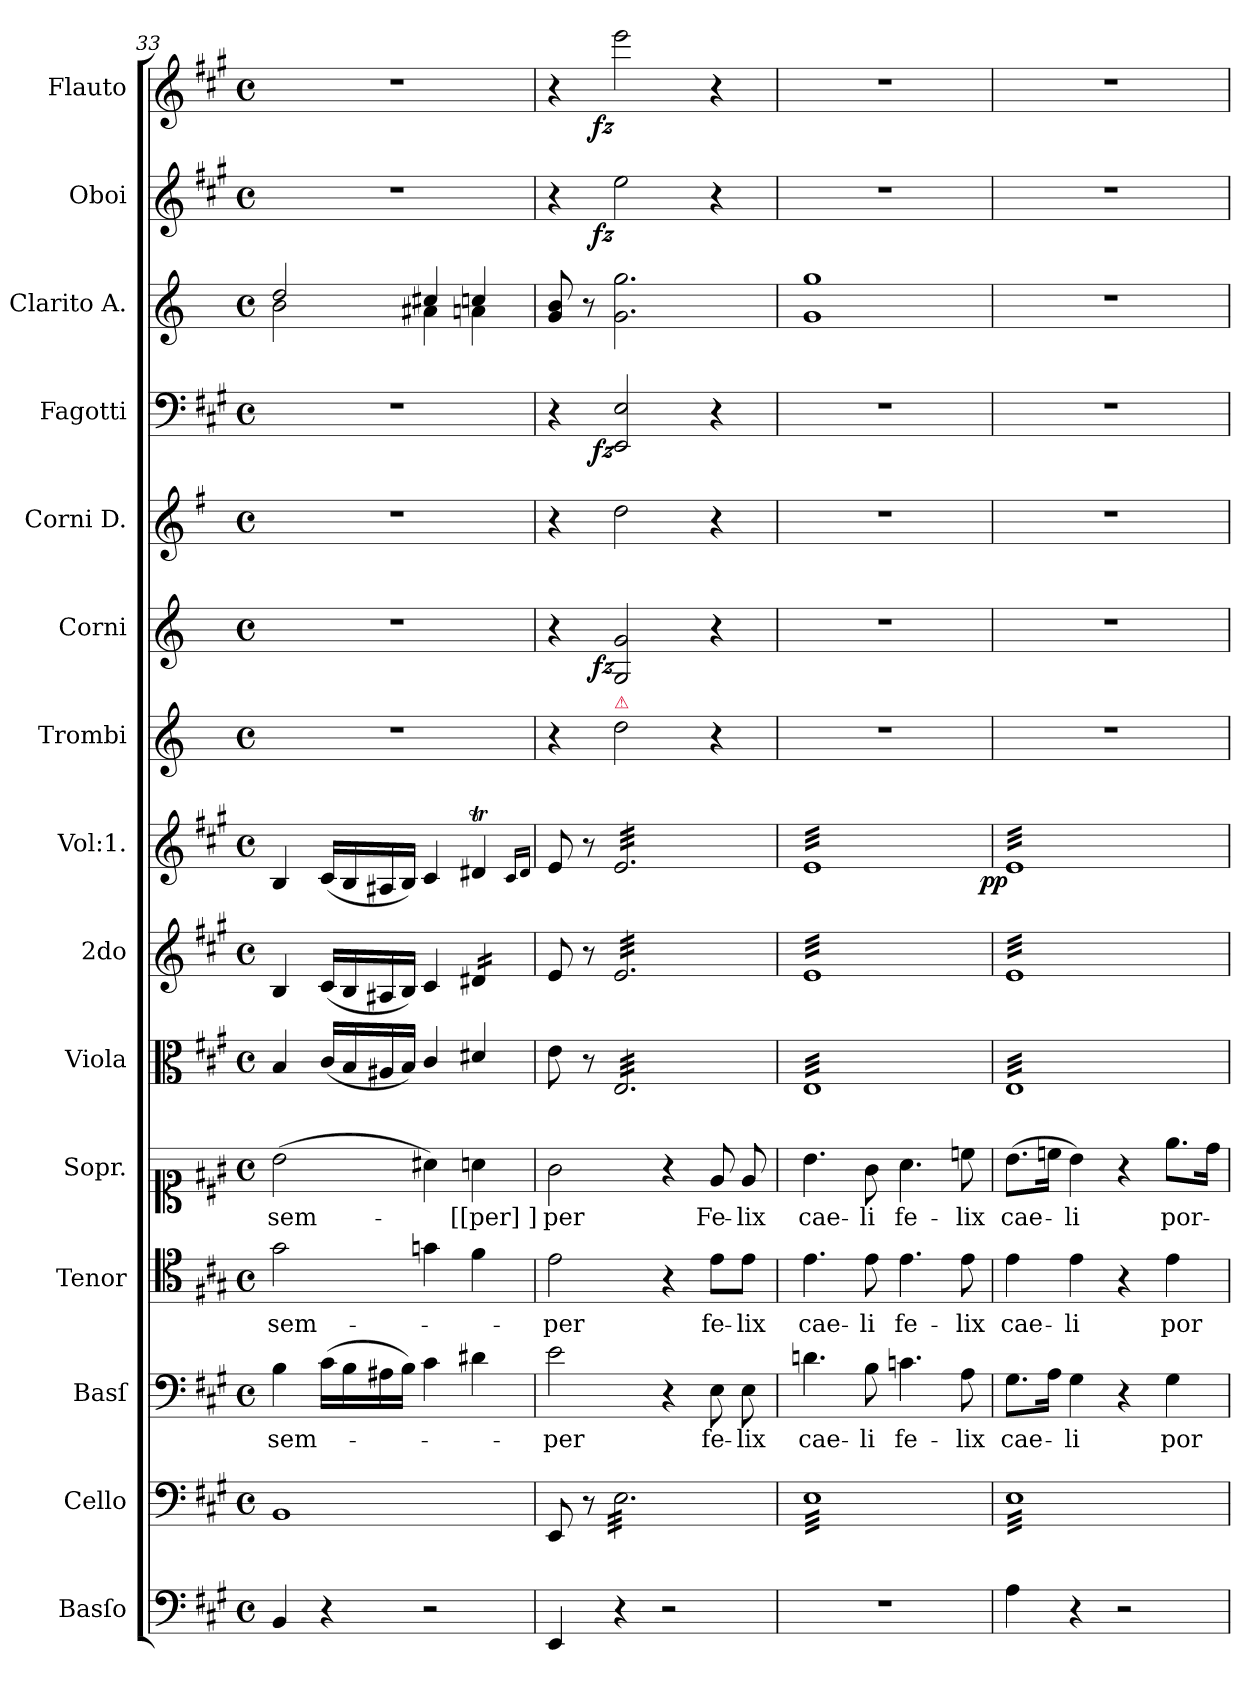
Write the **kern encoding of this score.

**kern	**kern	**kern	**text	**kern	**text	**kern	**text	**kern	**kern	**kern	**dynam	**kern	**kern	**dynam	**kern	**kern	**dynam	**kern	**kern	**dynam	**kern	**dynam
*part15	*part14	*part13	*part13	*part12	*part12	*part11	*part11	*part10	*part9	*part8	*part8	*part7	*part6	*part6	*part5	*part4	*part4	*part3	*part2	*part2	*part1	*part1
*staff15	*staff14	*staff13	*staff13	*staff12	*staff12	*staff11	*staff11	*staff10	*staff9	*staff8	*staff8	*staff7	*staff6	*staff6	*staff5	*staff4	*staff4	*staff3	*staff2	*staff2	*staff1	*staff1
*I"Basſo	*I"Cello	*I"Basſ	*	*I"Tenor	*	*I"Sopr.	*	*I"Viola	*I"2do	*I"Vol:1.	*	*I"Trombi	*I"Corni	*	*I"Corni D.	*I"Fagotti	*	*I"Clarito A.	*I"Oboi	*	*I"Flauto	*
*	*	*	*	*I'T	*	*	*	*I'Vla	*	*	*	*	*	*	*	*	*	*	*I'Ob	*	*I'Fl	*
*clefF4	*clefF4	*clefF4	*	*clefC4	*	*clefC1	*	*clefC3	*clefG2	*clefG2	*	*clefG2	*clefG2	*	*clefG2	*clefF4	*	*clefG2	*clefG2	*	*clefG2	*
*	*	*	*	*	*	*	*	*	*	*	*	*ITrd2c3	*ITrd2c3	*	*ITrd6c10	*	*	*ITrd2c3	*	*	*	*
*k[f#c#g#]	*k[f#c#g#]	*k[f#c#g#]	*	*k[f#c#g#]	*	*k[f#c#g#]	*	*k[f#c#g#]	*k[f#c#g#]	*k[f#c#g#]	*	*k[f#c#g#]	*k[f#c#g#]	*	*k[f#c#g#]	*k[f#c#g#]	*	*k[f#c#g#]	*k[f#c#g#]	*	*k[f#c#g#]	*
*A:	*A:	*A:	*	*A:	*	*A:	*	*A:	*A:	*A:	*	*A:	*A:	*	*A:	*A:	*	*A:	*A:	*	*A:	*
*M4/4	*M4/4	*M4/4	*	*M4/4	*	*M4/4	*	*M4/4	*M4/4	*M4/4	*	*M4/4	*M4/4	*	*M4/4	*M4/4	*	*M4/4	*M4/4	*	*M4/4	*
*met(c)	*met(c)	*met(c)	*	*met(c)	*	*met(c)	*	*met(c)	*met(c)	*met(c)	*	*met(c)	*met(c)	*	*met(c)	*met(c)	*	*met(c)	*met(c)	*	*met(c)	*
=33	=33	=33	=33	=33	=33	=33	=33	=33	=33	=33	=33	=33	=33	=33	=33	=33	=33	=33	=33	=33	=33	=33
*	*	*	*	*	*	*	*	*	*	*	*	*	*	*	*	*	*	*^	*	*	*	*
4BB/	1BB	4B\	sem-	2g#\	sem-	(>2b\	sem-	4B/	4B/	4B/	.	1r	1r	.	1r	1r	.	2b/	2g#\	1r	.	1r	.
4r	.	(>16c#\LL	.	.	.	.	.	(<16c#/LL	(<16c#/LL	(<16c#/LL	.	.	.	.	.	.	.	.	.	.	.	.	.
.	.	16B\	.	.	.	.	.	16B/	16B/	16B/	.	.	.	.	.	.	.	.	.	.	.	.	.
.	.	16A#X\	.	.	.	.	.	16A#X/	16A#X/	16A#X/	.	.	.	.	.	.	.	.	.	.	.	.	.
.	.	16B\JJ)	.	.	.	.	.	16B/JJ)	16B/JJ)	16B/JJ)	.	.	.	.	.	.	.	.	.	.	.	.	.
2r	.	4c#\	.	4gn\	.	4a#X\)	.	4c#/	4c#/	4c#/	.	.	.	.	.	.	.	4a#X/	4f##X\	.	.	.	.
*	*	*	*	*	*	*	*	*	*tremolo	*	*	*	*	*	*	*	*	*	*	*	*	*	*
.	.	4d#X\	.	4f#\	.	4an\	[[per]]	4d#X/	16d#X/LL	4d#Xt/	.	.	.	.	.	.	.	4an/	4f#X\	.	.	.	.
.	.	.	.	.	.	.	.	.	16d#X/	.	.	.	.	.	.	.	.	.	.	.	.	.	.
.	.	.	.	.	.	.	.	.	16d#X/	.	.	.	.	.	.	.	.	.	.	.	.	.	.
.	.	.	.	.	.	.	.	.	16d#X/JJ	.	.	.	.	.	.	.	.	.	.	.	.	.	.
*	*	*	*	*	*	*	*	*	*Xtremolo	*	*	*	*	*	*	*	*	*	*	*	*	*	*
*	*	*	*	*	*	*	*	*	*	*	*	*	*	*	*	*	*	*v	*v	*	*	*	*
.	.	.	.	.	.	.	.	.	.	16qqc#/LL	.	.	.	.	.	.	.	.	.	.	.	.
.	.	.	.	.	.	.	.	.	.	16qqd#/JJ	.	.	.	.	.	.	.	.	.	.	.	.
=34	=34	=34	=34	=34	=34	=34	=34	=34	=34	=34	=34	=34	=34	=34	=34	=34	=34	=34	=34	=34	=34	=34
4EE/	8EE/	2e\	-per	2e\	-per	2g#\	-per	8e\	8e/	8e/	.	4r	4r	.	4r	4r	.	8e/ 8g#/	4r	.	4r	.
.	8r	.	.	.	.	.	.	8r	8r	8r	.	.	.	.	.	.	.	8r	.	.	.	.
!	!	!	!	!	!	!	!	!	!	!	!	!LO:TX:a:color=crimson:t=⚠	!	!	!	!	!	!	!	!	!	!
!	!	!	!	!	!	!	!	!	!	!	!	!	!	!LO:DY:rj	!	!	!LO:DY:rj	!	!	!LO:DY:rj	!	!LO:DY:rj
*	*tremolo	*	*	*	*	*	*	*	*	*	*	*	*	*	*	*	*	*	*	*	*	*
*	*	*	*	*	*	*	*	*tremolo	*	*	*	*	*	*	*	*	*	*	*	*	*	*
*	*	*	*	*	*	*	*	*	*tremolo	*	*	*	*	*	*	*	*	*	*	*	*	*
*	*	*	*	*	*	*	*	*	*	*tremolo	*	*	*	*	*	*	*	*	*	*	*	*
4r	32E\LLL	.	.	.	.	.	.	32E/LLL	32e/LLL	32e/LLL	.	2b\	2E/ 2e/	fz	2e\	2EE/ 2E/	fz	2.e\ 2.ee\	2ee\	fz	2eee\	fz
.	32E\	.	.	.	.	.	.	32E/	32e/	32e/	.	.	.	.	.	.	.	.	.	.	.	.
.	32E\	.	.	.	.	.	.	32E/	32e/	32e/	.	.	.	.	.	.	.	.	.	.	.	.
.	32E\	.	.	.	.	.	.	32E/	32e/	32e/	.	.	.	.	.	.	.	.	.	.	.	.
.	32E\	.	.	.	.	.	.	32E/	32e/	32e/	.	.	.	.	.	.	.	.	.	.	.	.
.	32E\	.	.	.	.	.	.	32E/	32e/	32e/	.	.	.	.	.	.	.	.	.	.	.	.
.	32E\	.	.	.	.	.	.	32E/	32e/	32e/	.	.	.	.	.	.	.	.	.	.	.	.
.	32E\	.	.	.	.	.	.	32E/	32e/	32e/	.	.	.	.	.	.	.	.	.	.	.	.
2r	32E\	4r	.	4r	.	4r	.	32E/	32e/	32e/	.	.	.	.	.	.	.	.	.	.	.	.
.	32E\	.	.	.	.	.	.	32E/	32e/	32e/	.	.	.	.	.	.	.	.	.	.	.	.
.	32E\	.	.	.	.	.	.	32E/	32e/	32e/	.	.	.	.	.	.	.	.	.	.	.	.
.	32E\	.	.	.	.	.	.	32E/	32e/	32e/	.	.	.	.	.	.	.	.	.	.	.	.
.	32E\	.	.	.	.	.	.	32E/	32e/	32e/	.	.	.	.	.	.	.	.	.	.	.	.
.	32E\	.	.	.	.	.	.	32E/	32e/	32e/	.	.	.	.	.	.	.	.	.	.	.	.
.	32E\	.	.	.	.	.	.	32E/	32e/	32e/	.	.	.	.	.	.	.	.	.	.	.	.
.	32E\	.	.	.	.	.	.	32E/	32e/	32e/	.	.	.	.	.	.	.	.	.	.	.	.
.	32E\	8E\	fe-	8e\L	fe-	8e/	Fe-	32E/	32e/	32e/	.	4r	4r	.	4r	4r	.	.	4r	.	4r	.
.	32E\	.	.	.	.	.	.	32E/	32e/	32e/	.	.	.	.	.	.	.	.	.	.	.	.
.	32E\	.	.	.	.	.	.	32E/	32e/	32e/	.	.	.	.	.	.	.	.	.	.	.	.
.	32E\	.	.	.	.	.	.	32E/	32e/	32e/	.	.	.	.	.	.	.	.	.	.	.	.
.	32E\	8E\	-lix	8e\J	-lix	8e/	-lix	32E/	32e/	32e/	.	.	.	.	.	.	.	.	.	.	.	.
.	32E\	.	.	.	.	.	.	32E/	32e/	32e/	.	.	.	.	.	.	.	.	.	.	.	.
.	32E\	.	.	.	.	.	.	32E/	32e/	32e/	.	.	.	.	.	.	.	.	.	.	.	.
.	32E\JJJ	.	.	.	.	.	.	32E/JJJ	32e/JJJ	32e/JJJ	.	.	.	.	.	.	.	.	.	.	.	.
=35	=35	=35	=35	=35	=35	=35	=35	=35	=35	=35	=35	=35	=35	=35	=35	=35	=35	=35	=35	=35	=35	=35
1r	32ELLL	4.dn\	cae-	4.e\	cae-	4.b\	cae-	32ELLL	32eLLL	32eLLL	.	1r	1r	.	1r	1r	.	1e 1ee	1r	.	1r	.
.	32E	.	.	.	.	.	.	32E	32e	32e	.	.	.	.	.	.	.	.	.	.	.	.
.	32E	.	.	.	.	.	.	32E	32e	32e	.	.	.	.	.	.	.	.	.	.	.	.
.	32E	.	.	.	.	.	.	32E	32e	32e	.	.	.	.	.	.	.	.	.	.	.	.
.	32E	.	.	.	.	.	.	32E	32e	32e	.	.	.	.	.	.	.	.	.	.	.	.
.	32E	.	.	.	.	.	.	32E	32e	32e	.	.	.	.	.	.	.	.	.	.	.	.
.	32E	.	.	.	.	.	.	32E	32e	32e	.	.	.	.	.	.	.	.	.	.	.	.
.	32E	.	.	.	.	.	.	32E	32e	32e	.	.	.	.	.	.	.	.	.	.	.	.
.	32E	.	.	.	.	.	.	32E	32e	32e	.	.	.	.	.	.	.	.	.	.	.	.
.	32E	.	.	.	.	.	.	32E	32e	32e	.	.	.	.	.	.	.	.	.	.	.	.
.	32E	.	.	.	.	.	.	32E	32e	32e	.	.	.	.	.	.	.	.	.	.	.	.
.	32E	.	.	.	.	.	.	32E	32e	32e	.	.	.	.	.	.	.	.	.	.	.	.
.	32E	8B\	-li	8e\	-li	8g#\	-li	32E	32e	32e	.	.	.	.	.	.	.	.	.	.	.	.
.	32E	.	.	.	.	.	.	32E	32e	32e	.	.	.	.	.	.	.	.	.	.	.	.
.	32E	.	.	.	.	.	.	32E	32e	32e	.	.	.	.	.	.	.	.	.	.	.	.
.	32E	.	.	.	.	.	.	32E	32e	32e	.	.	.	.	.	.	.	.	.	.	.	.
.	32E	4.cn\	fe-	4.e\	fe-	4.a\	fe-	32E	32e	32e	.	.	.	.	.	.	.	.	.	.	.	.
.	32E	.	.	.	.	.	.	32E	32e	32e	.	.	.	.	.	.	.	.	.	.	.	.
.	32E	.	.	.	.	.	.	32E	32e	32e	.	.	.	.	.	.	.	.	.	.	.	.
.	32E	.	.	.	.	.	.	32E	32e	32e	.	.	.	.	.	.	.	.	.	.	.	.
.	32E	.	.	.	.	.	.	32E	32e	32e	.	.	.	.	.	.	.	.	.	.	.	.
.	32E	.	.	.	.	.	.	32E	32e	32e	.	.	.	.	.	.	.	.	.	.	.	.
.	32E	.	.	.	.	.	.	32E	32e	32e	.	.	.	.	.	.	.	.	.	.	.	.
.	32E	.	.	.	.	.	.	32E	32e	32e	.	.	.	.	.	.	.	.	.	.	.	.
.	32E	.	.	.	.	.	.	32E	32e	32e	.	.	.	.	.	.	.	.	.	.	.	.
.	32E	.	.	.	.	.	.	32E	32e	32e	.	.	.	.	.	.	.	.	.	.	.	.
.	32E	.	.	.	.	.	.	32E	32e	32e	.	.	.	.	.	.	.	.	.	.	.	.
.	32E	.	.	.	.	.	.	32E	32e	32e	.	.	.	.	.	.	.	.	.	.	.	.
.	32E	8A\	-lix	8e\	-lix	8ccn\	-lix	32E	32e	32e	.	.	.	.	.	.	.	.	.	.	.	.
.	32E	.	.	.	.	.	.	32E	32e	32e	.	.	.	.	.	.	.	.	.	.	.	.
.	32E	.	.	.	.	.	.	32E	32e	32e	.	.	.	.	.	.	.	.	.	.	.	.
.	32EJJJ	.	.	.	.	.	.	32EJJJ	32eJJJ	32eJJJ	.	.	.	.	.	.	.	.	.	.	.	.
=36	=36	=36	=36	=36	=36	=36	=36	=36	=36	=36	=36	=36	=36	=36	=36	=36	=36	=36	=36	=36	=36	=36
!	!	!	!	!	!	!	!	!	!	!	!LO:DY:rj	!	!	!	!	!	!	!	!	!	!	!
4A\	32ELLL	8.G#\L	cae-	4e\	cae-	(>8.b\L	cae-	32ELLL	32eLLL	32eLLL	pp	1r	1r	.	1r	1r	.	1r	1r	.	1r	.
.	32E	.	.	.	.	.	.	32E	32e	32e	.	.	.	.	.	.	.	.	.	.	.	.
.	32E	.	.	.	.	.	.	32E	32e	32e	.	.	.	.	.	.	.	.	.	.	.	.
.	32E	.	.	.	.	.	.	32E	32e	32e	.	.	.	.	.	.	.	.	.	.	.	.
.	32E	.	.	.	.	.	.	32E	32e	32e	.	.	.	.	.	.	.	.	.	.	.	.
.	32E	.	.	.	.	.	.	32E	32e	32e	.	.	.	.	.	.	.	.	.	.	.	.
.	32E	16A\Jk	.	.	.	16ccn\Jk	.	32E	32e	32e	.	.	.	.	.	.	.	.	.	.	.	.
.	32E	.	.	.	.	.	.	32E	32e	32e	.	.	.	.	.	.	.	.	.	.	.	.
4r	32E	4G#\	-li	4e\	-li	4b\)	-li	32E	32e	32e	.	.	.	.	.	.	.	.	.	.	.	.
.	32E	.	.	.	.	.	.	32E	32e	32e	.	.	.	.	.	.	.	.	.	.	.	.
.	32E	.	.	.	.	.	.	32E	32e	32e	.	.	.	.	.	.	.	.	.	.	.	.
.	32E	.	.	.	.	.	.	32E	32e	32e	.	.	.	.	.	.	.	.	.	.	.	.
.	32E	.	.	.	.	.	.	32E	32e	32e	.	.	.	.	.	.	.	.	.	.	.	.
.	32E	.	.	.	.	.	.	32E	32e	32e	.	.	.	.	.	.	.	.	.	.	.	.
.	32E	.	.	.	.	.	.	32E	32e	32e	.	.	.	.	.	.	.	.	.	.	.	.
.	32E	.	.	.	.	.	.	32E	32e	32e	.	.	.	.	.	.	.	.	.	.	.	.
2r	32E	4r	.	4r	.	4r	.	32E	32e	32e	.	.	.	.	.	.	.	.	.	.	.	.
.	32E	.	.	.	.	.	.	32E	32e	32e	.	.	.	.	.	.	.	.	.	.	.	.
.	32E	.	.	.	.	.	.	32E	32e	32e	.	.	.	.	.	.	.	.	.	.	.	.
.	32E	.	.	.	.	.	.	32E	32e	32e	.	.	.	.	.	.	.	.	.	.	.	.
.	32E	.	.	.	.	.	.	32E	32e	32e	.	.	.	.	.	.	.	.	.	.	.	.
.	32E	.	.	.	.	.	.	32E	32e	32e	.	.	.	.	.	.	.	.	.	.	.	.
.	32E	.	.	.	.	.	.	32E	32e	32e	.	.	.	.	.	.	.	.	.	.	.	.
.	32E	.	.	.	.	.	.	32E	32e	32e	.	.	.	.	.	.	.	.	.	.	.	.
.	32E	4G#\	por-	4e\	por-	8.ee\L	por-	32E	32e	32e	.	.	.	.	.	.	.	.	.	.	.	.
.	32E	.	.	.	.	.	.	32E	32e	32e	.	.	.	.	.	.	.	.	.	.	.	.
.	32E	.	.	.	.	.	.	32E	32e	32e	.	.	.	.	.	.	.	.	.	.	.	.
.	32E	.	.	.	.	.	.	32E	32e	32e	.	.	.	.	.	.	.	.	.	.	.	.
.	32E	.	.	.	.	.	.	32E	32e	32e	.	.	.	.	.	.	.	.	.	.	.	.
.	32E	.	.	.	.	.	.	32E	32e	32e	.	.	.	.	.	.	.	.	.	.	.	.
.	32E	.	.	.	.	16dd\Jk	.	32E	32e	32e	.	.	.	.	.	.	.	.	.	.	.	.
.	32EJJJ	.	.	.	.	.	.	32EJJJ	32eJJJ	32eJJJ	.	.	.	.	.	.	.	.	.	.	.	.
*	*	*	*	*	*	*	*	*	*	*Xtremolo	*	*	*	*	*	*	*	*	*	*	*	*
*	*	*	*	*	*	*	*	*	*Xtremolo	*	*	*	*	*	*	*	*	*	*	*	*	*
*	*	*	*	*	*	*	*	*Xtremolo	*	*	*	*	*	*	*	*	*	*	*	*	*	*
*	*Xtremolo	*	*	*	*	*	*	*	*	*	*	*	*	*	*	*	*	*	*	*	*	*
=	=	=	=	=	=	=	=	=	=	=	=	=	=	=	=	=	=	=	=	=	=	=
*-	*-	*-	*-	*-	*-	*-	*-	*-	*-	*-	*-	*-	*-	*-	*-	*-	*-	*-	*-	*-	*-	*-
